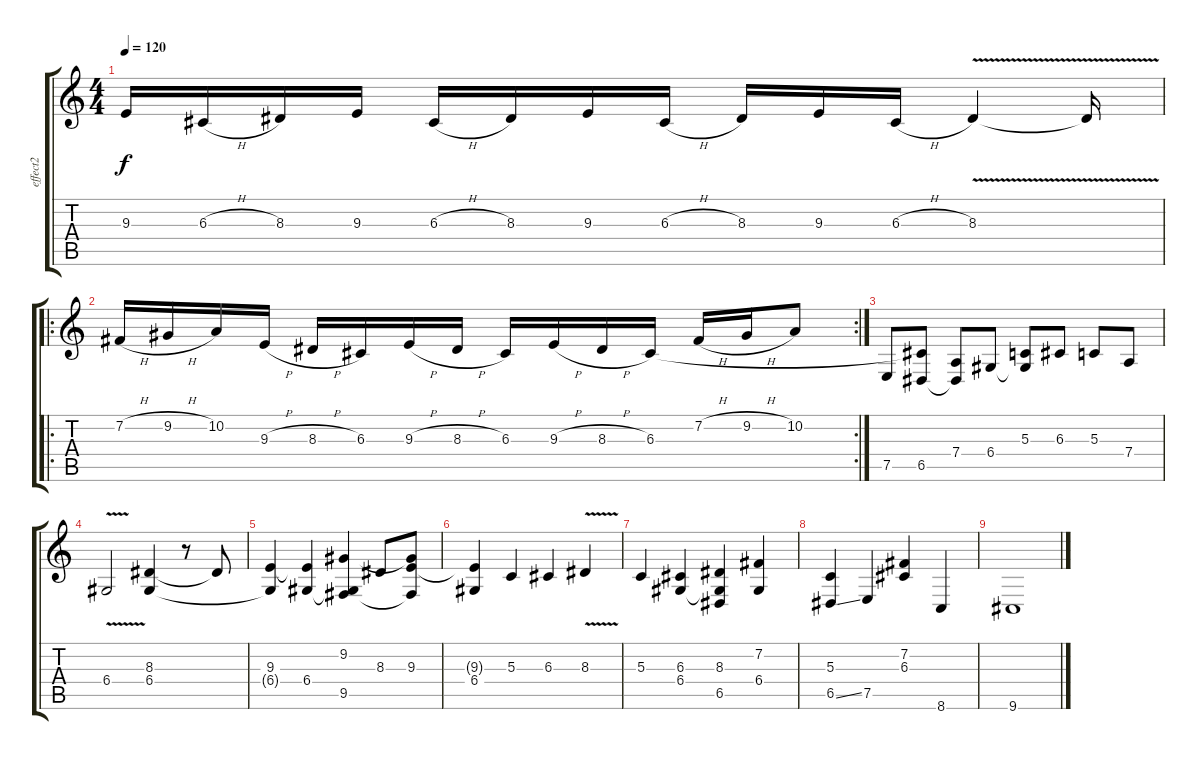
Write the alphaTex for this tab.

\track ("effect2" "effect2") {instrument fx7echoes}
\staff {score tabs}
\tuning (E4 B3 G3 D3 A2 E2) {hide}
\ts (4 4)
\tempo 120
\clef g2
\ks c
9.3.16{dy f} 6.3{h}.16 8.3.16 9.3.16 6.3{h}.16 8.3.16 9.3.16 6.3{h}.16 8.3.16 9.3.16 6.3{h}.16 8.3{v}.4 8.3{t}.16 |
\ro
\rc 2
7.2{h}.16 9.2{h}.16 10.2.16 9.3{h}.16 8.3{h}.16 6.3.16 9.3{h}.16 8.3{h}.16 6.3.16 9.3{h}.16 8.3{h}.16 6.3.16 7.2{h}.16 9.2{h}.16 10.2.8 |
7.5.8 (6.3{t} 6.5).8 (7.4 6.5{t}).8 6.4.8 (5.3 6.4{t}).8 6.3.8 5.3.8 7.4.8 |
6.4{v}.2 (8.3 6.4).4 r.8 8.3{t}.8 |
(9.3 6.4{t}).4 (9.3{t} 6.4).4 (9.2 6.4{t} 9.5).4 8.3.8 (9.2{t} 9.3 9.5{t}).8 |
(9.3{t} 6.4).4 5.3.4 6.3.4 8.3{v}.4 |
5.3.4 (6.3 6.4).4 (8.3 6.4{t} 6.5).4 (7.2 6.4).4 |
(5.3 6.5{ss}).4 7.5.4 (7.2 6.3).4 8.6.4 |
9.6.1
